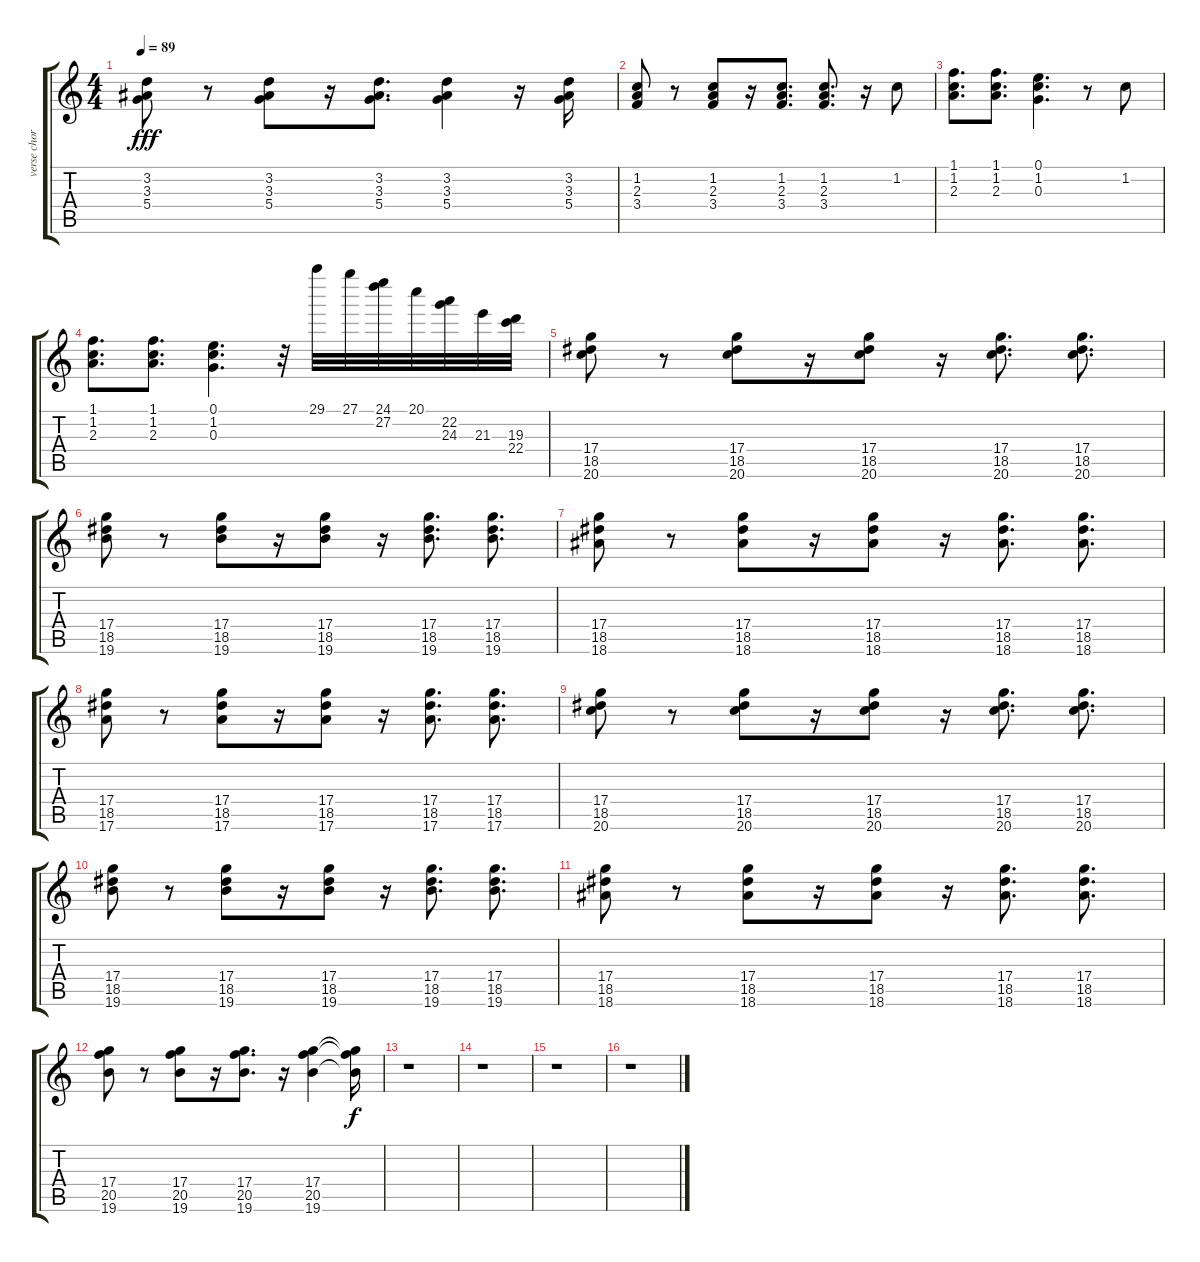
\track ("verse chords" "verse chor") {instrument acousticguitarsteel}
\staff {score tabs}
\tuning (E4 B3 G3 D3 A2 E2) {hide}
\ts (4 4)
\tempo 89
\clef g2
\ks c
(3.2 3.3 5.4).8{dy fff} r.8 (3.2 3.3 5.4).8 r.16 (3.2 3.3 5.4).8{d} (3.2 3.3 5.4).4 r.16 (3.2 3.3 5.4).16 |
(1.2 2.3 3.4).8 r.8 (1.2 2.3 3.4).8 r.16 (1.2 2.3 3.4).8{d} (1.2 2.3 3.4).8{d} r.16 1.2.8 |
(1.1 1.2 2.3).8{d} (1.1 1.2 2.3).8{d} (0.1 1.2 0.3).4{d} r.8 1.2.8 |
(1.1 1.2 2.3).8{d} (1.1 1.2 2.3).8{d} (0.1 1.2 0.3).4{d} r.32 29.1.32 27.1.32 (24.1 27.2).32 20.1.32 (22.2 24.3).32 21.3.32 (19.3 22.4).32 |
(17.4 18.5 20.6).8 r.8 (17.4 18.5 20.6).8 r.16 (17.4 18.5 20.6).8 r.16 (17.4 18.5 20.6).8{d} (17.4 18.5 20.6).8{d} |
(17.4 18.5 19.6).8 r.8 (17.4 18.5 19.6).8 r.16 (17.4 18.5 19.6).8 r.16 (17.4 18.5 19.6).8{d} (17.4 18.5 19.6).8{d} |
(17.4 18.5 18.6).8 r.8 (17.4 18.5 18.6).8 r.16 (17.4 18.5 18.6).8 r.16 (17.4 18.5 18.6).8{d} (17.4 18.5 18.6).8{d} |
(17.4 18.5 17.6).8 r.8 (17.4 18.5 17.6).8 r.16 (17.4 18.5 17.6).8 r.16 (17.4 18.5 17.6).8{d} (17.4 18.5 17.6).8{d} |
(17.4 18.5 20.6).8 r.8 (17.4 18.5 20.6).8 r.16 (17.4 18.5 20.6).8 r.16 (17.4 18.5 20.6).8{d} (17.4 18.5 20.6).8{d} |
(17.4 18.5 19.6).8 r.8 (17.4 18.5 19.6).8 r.16 (17.4 18.5 19.6).8 r.16 (17.4 18.5 19.6).8{d} (17.4 18.5 19.6).8{d} |
(17.4 18.5 18.6).8 r.8 (17.4 18.5 18.6).8 r.16 (17.4 18.5 18.6).8 r.16 (17.4 18.5 18.6).8{d} (17.4 18.5 18.6).8{d} |
(17.4 20.5 19.6).8 r.8 (17.4 20.5 19.6).8 r.16 (17.4 20.5 19.6).8{d} r.16 (17.4 20.5 19.6).4 (17.4{t} 20.5{t} 19.6{t}).16{dy f} |
r.1 |
r.1 |
r.1 |
r.1
